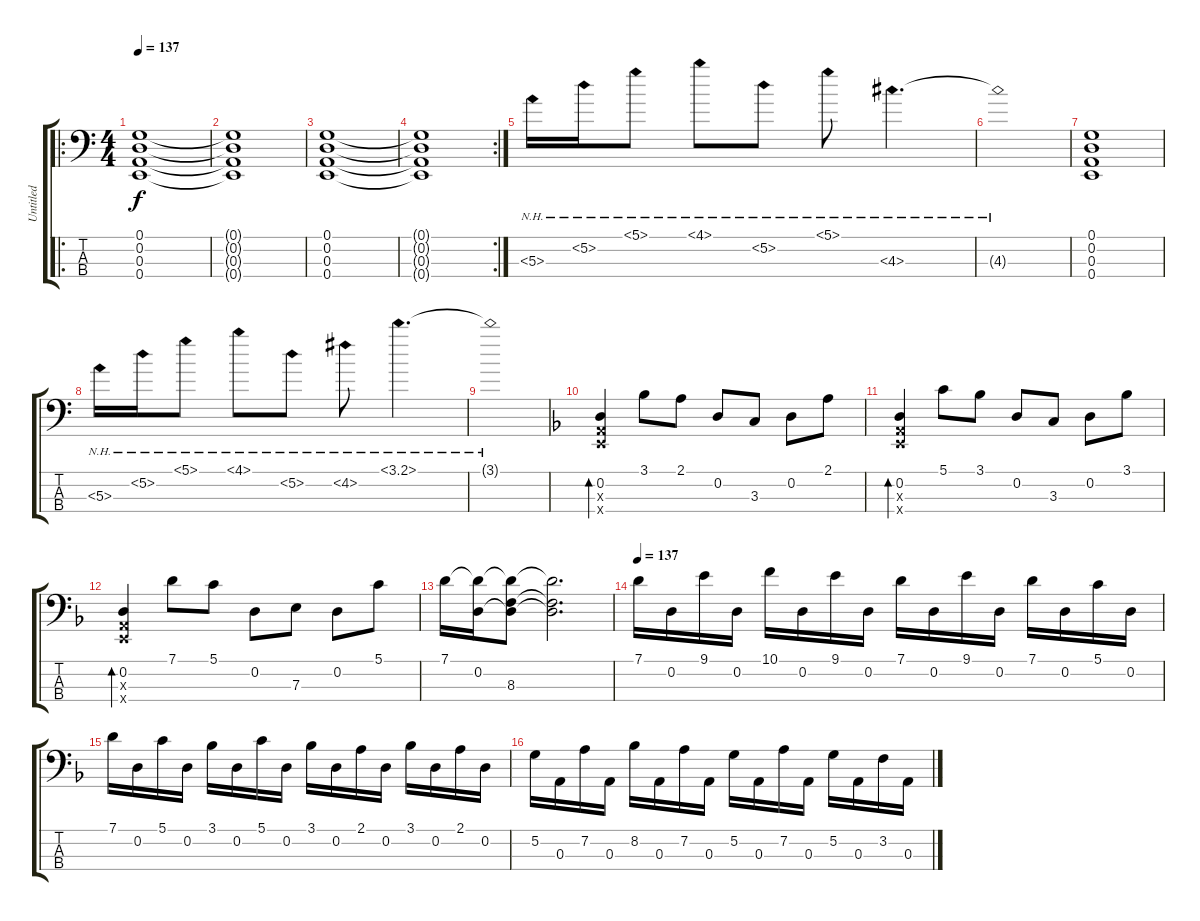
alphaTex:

\track ("Untitled" "Untitled") {instrument electricbassfinger}
\staff {score tabs}
\tuning (G2 D2 A1 E1) {hide}
\ro
\ts (4 4)
\tempo 137
\clef f4
\ks c
(0.1 0.2 0.3 0.4).1{dy f instrument electricbassfinger} |
(0.1{t} 0.2{t} 0.3{t} 0.4{t}).1 |
(0.1 0.2 0.3 0.4).1 |
\rc 2
(0.1{t} 0.2{t} 0.3{t} 0.4{t}).1 |
5.3{nh}.16 5.2{nh}.16 5.1{nh}.8 4.1{nh}.8 5.2{nh}.8 5.1{nh}.8 4.3{nh}.4{d} |
4.3{nh t}.1 |
(0.1 0.2 0.3 0.4).1 |
5.3{nh}.16 5.2{nh}.16 5.1{nh}.8 4.1{nh}.8 5.2{nh}.8 4.2{nh}.8 3.1{nh}.4{d} |
3.1{nh t}.1 |
\ks f
(0.2 0.3{x} 0.4{x}).4{bd 30} 3.1.8 2.1.8 0.2.8 3.3.8 0.2.8 2.1.8 |
(0.2 0.3{x} 0.4{x}).4{bd 30} 5.1.8 3.1.8 0.2.8 3.3.8 0.2.8 3.1.8 |
(0.2 0.3{x} 0.4{x}).4{bd 30} 7.1.8 5.1.8 0.2.8 7.3.8 0.2.8 5.1.8 |
7.1.16 (7.1{t} 0.2).16 (7.1{t} 0.2{t} 8.3).8 (7.1{t} 0.2{t} 8.3{t}).2{d} |
\tempo 137
7.1.16 0.2.16 9.1.16 0.2.16 10.1.16 0.2.16 9.1.16 0.2.16 7.1.16 0.2.16 9.1.16 0.2.16 7.1.16 0.2.16 5.1.16 0.2.16 |
7.1.16 0.2.16 5.1.16 0.2.16 3.1.16 0.2.16 5.1.16 0.2.16 3.1.16 0.2.16 2.1.16 0.2.16 3.1.16 0.2.16 2.1.16 0.2.16 |
5.2.16 0.3.16 7.2.16 0.3.16 8.2.16 0.3.16 7.2.16 0.3.16 5.2.16 0.3.16 7.2.16 0.3.16 5.2.16 0.3.16 3.2.16 0.3.16
